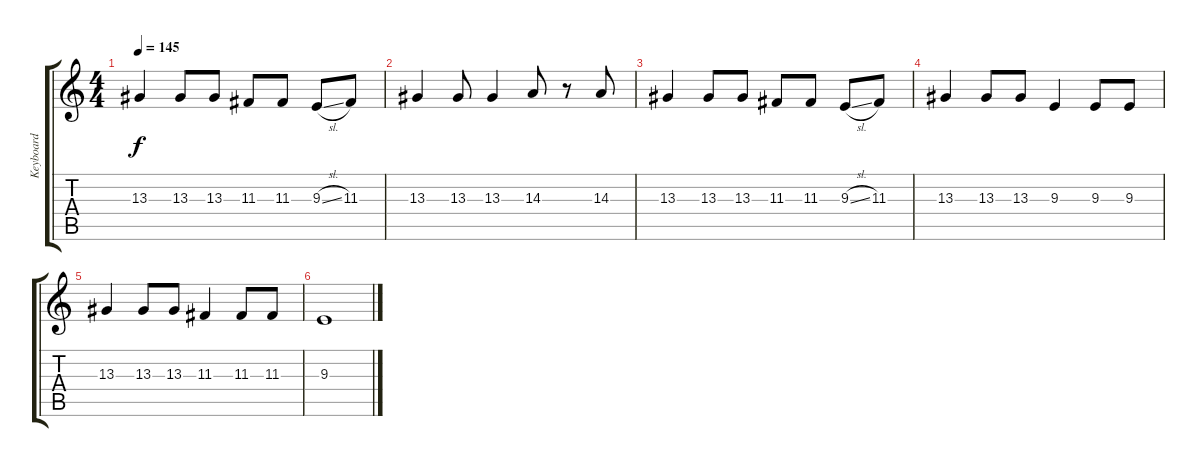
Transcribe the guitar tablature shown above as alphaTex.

\track ("Keyboard" "Keyboard") {solo instrument lead2sawtooth}
\staff {score tabs}
\tuning (E4 B3 G3 D3 A2 E2) {hide}
\ts (4 4)
\tempo 145
\clef g2
\ks c
13.3.4{dy f} 13.3.8 13.3.8 11.3.8 11.3.8 9.3{sl}.8 11.3.8 |
13.3.4 13.3.8 13.3.4 14.3.8 r.8 14.3.8 |
13.3.4 13.3.8 13.3.8 11.3.8 11.3.8 9.3{sl}.8 11.3.8 |
13.3.4 13.3.8 13.3.8 9.3.4 9.3.8 9.3.8 |
13.3.4 13.3.8 13.3.8 11.3.4 11.3.8 11.3.8 |
9.3.1
